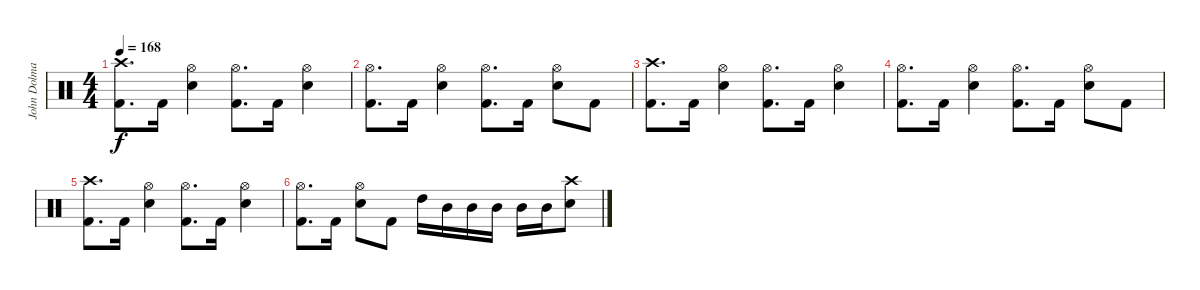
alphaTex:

\track ("John Dolmayan" "John Dolma") {instrument percussion}
\staff {score}
\articulation defaults
\ts (4 4)
\tempo 168
\clef neutral
\ks c
("Crash high (hit)" "Kick (hit) 2").8{d dy f} "Kick (hit) 2".16 ("Hi-Hat (open)" "Electric Snare (hit)").4 ("Hi-Hat (open)" "Kick (hit) 2").8{d} "Kick (hit) 2".16 ("Hi-Hat (open)" "Electric Snare (hit)").4 |
("Hi-Hat (open)" "Kick (hit) 2").8{d} "Kick (hit) 2".16 ("Hi-Hat (open)" "Electric Snare (hit)").4 ("Hi-Hat (open)" "Kick (hit) 2").8{d} "Kick (hit) 2".16 ("Hi-Hat (open)" "Electric Snare (hit)").8 "Kick (hit) 2".8 |
("Crash high (hit)" "Kick (hit) 2").8{d} "Kick (hit) 2".16 ("Hi-Hat (open)" "Electric Snare (hit)").4 ("Hi-Hat (open)" "Kick (hit) 2").8{d} "Kick (hit) 2".16 ("Hi-Hat (open)" "Electric Snare (hit)").4 |
("Hi-Hat (open)" "Kick (hit) 2").8{d} "Kick (hit) 2".16 ("Hi-Hat (open)" "Electric Snare (hit)").4 ("Hi-Hat (open)" "Kick (hit) 2").8{d} "Kick (hit) 2".16 ("Hi-Hat (open)" "Electric Snare (hit)").8 "Kick (hit) 2".8 |
("Crash high (hit)" "Kick (hit) 2").8{d} "Kick (hit) 2".16 ("Hi-Hat (open)" "Electric Snare (hit)").4 ("Hi-Hat (open)" "Kick (hit) 2").8{d} "Kick (hit) 2".16 ("Hi-Hat (open)" "Electric Snare (hit)").4 |
("Hi-Hat (open)" "Kick (hit) 2").8{d} "Kick (hit) 2".16 ("Hi-Hat (open)" "Electric Snare (hit)").8 "Kick (hit) 2".8 "High Tom (hit)".16 "Mid Tom (hit)".16 "Mid Tom (hit)".16 "Mid Tom (hit)".16 "Mid Tom (hit)".16 "Mid Tom (hit)".16 ("Crash high (hit)" "Electric Snare (hit)").8
